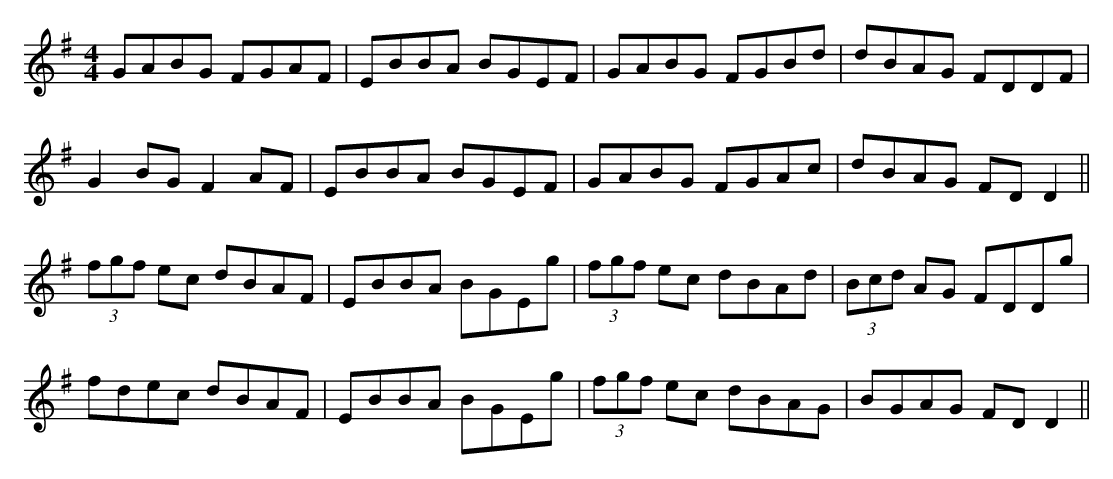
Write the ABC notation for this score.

X:1
M:4/4
K:Emin
GABG FGAF|EBBA BGEF|GABG FGBd|dBAG FDDF|
G2 BG F2 AF|EBBA BGEF|GABG FGAc|dBAG FD D2||
(3fgf ec dBAF|EBBA BGEg|(3fgf ec dBAd|(3Bcd AG FDDg|
fdec dBAF|EBBA BGEg|(3fgf ec dBAG|BGAG FD D2||
